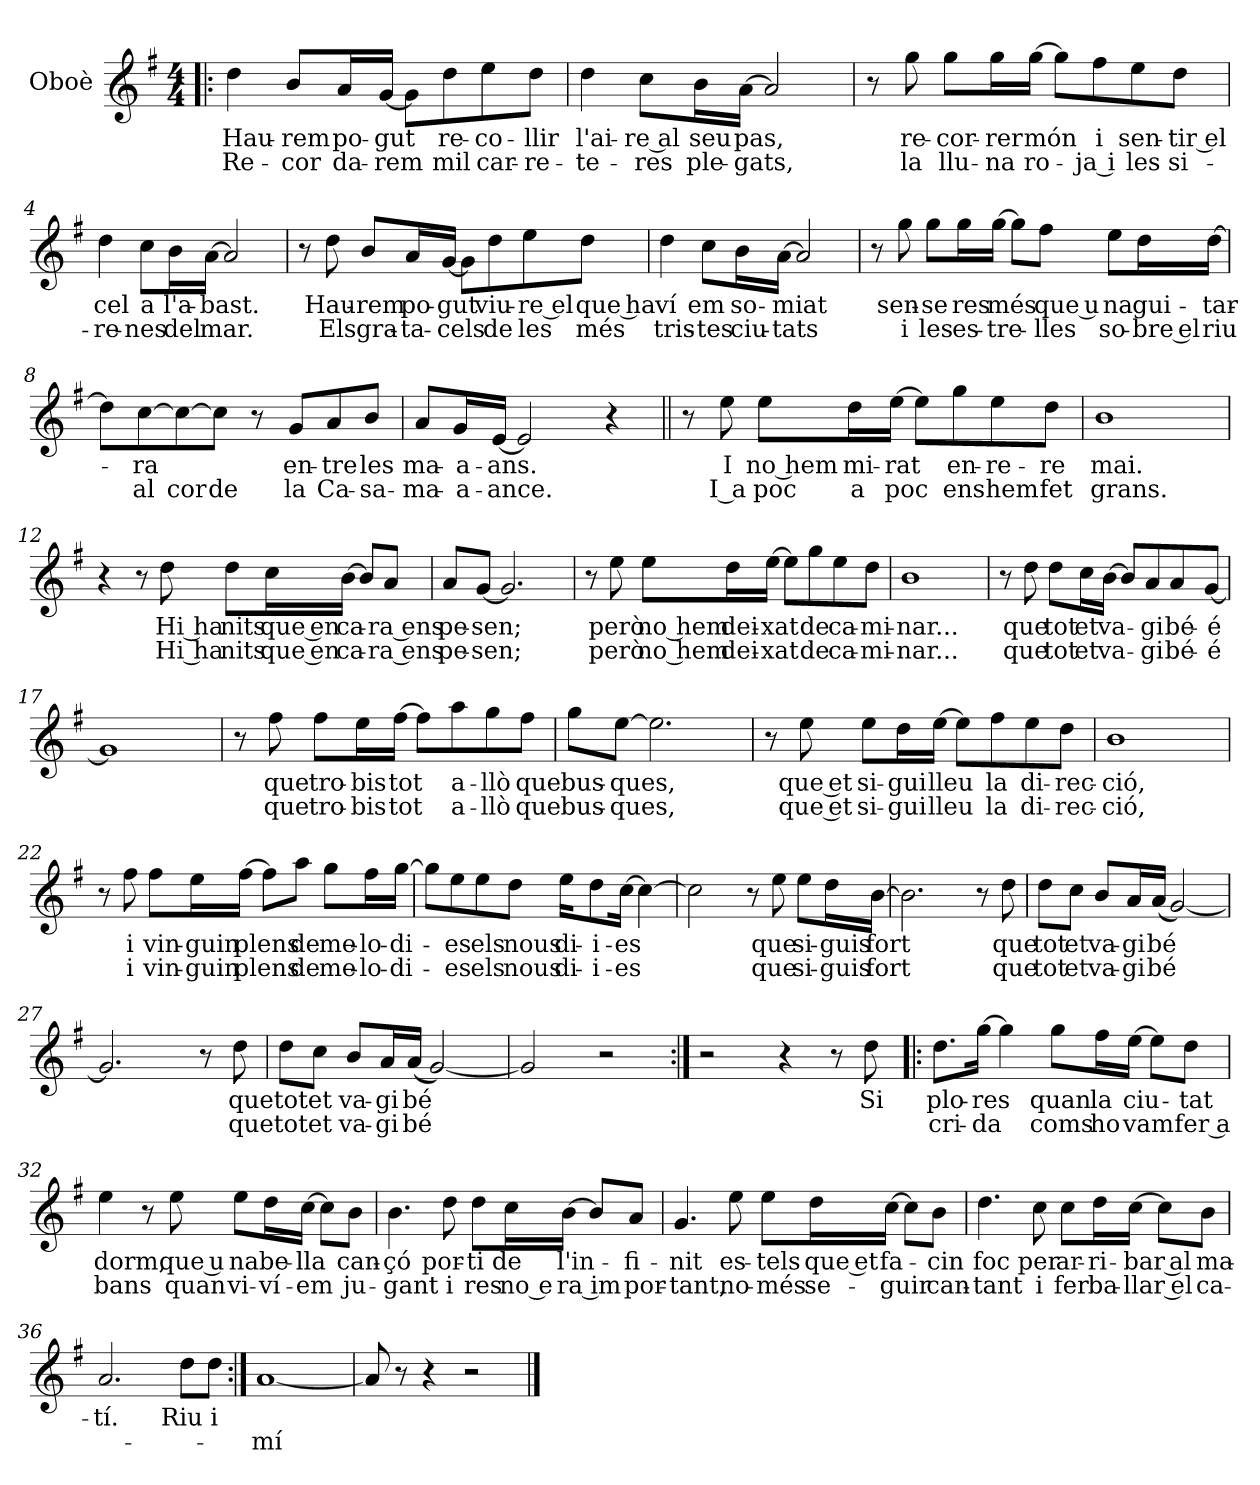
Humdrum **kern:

**kern	**text	**text
*part1	*part1	*part1
*staff1	*staff1	*staff1
*I"Oboè	*	*
*I'Ob.	*	*
*clefG2	*	*
*k[f#]	*	*
*M4/4	*	*
=1!|:	=1!|:	=1!|:
!	!LO:LY:b	!LO:LY:b
4dd\	Hau-	Re-
!	!LO:LY:b	!LO:LY:b
8b/L	-rem	-cor
!	!LO:LY:b	!LO:LY:b
16a/L	po-	da-
!	!LO:LY:b	!LO:LY:b
[16g/JJ	-gut	-rem
8g\L]	.	.
!	!LO:LY:b	!LO:LY:b
8dd\	re-	mil
!	!LO:LY:b	!LO:LY:b
8ee\	-co-	car-
!	!LO:LY:b	!LO:LY:b
8dd\J	-llir	-re-
=2	=2	=2
!	!LO:LY:b	!LO:LY:b
4dd\	l'ai-	-te-
!	!LO:LY:b	!LO:LY:b
8cc\L	re al	-res
!	!LO:LY:b	!LO:LY:b
16b\L	seu	ple-
!	!LO:LY:b	!LO:LY:b
[16a\JJ	pas,	-gats,
2a/]	.	.
=3	=3	=3
8r	.	.
!	!LO:LY:b	!LO:LY:b
8gg\	re-	la
!	!LO:LY:b	!LO:LY:b
8gg\L	-cor-	llu-
!	!LO:LY:b	!LO:LY:b
16gg\L	-rer	-na
!	!LO:LY:b	!LO:LY:b
[16gg\JJ	món	ro-
8gg\L]	.	.
!	!LO:LY:b	!LO:LY:b
8ff#\	i	ja i
!	!LO:LY:b	!LO:LY:b
8ee\	sen-	les
!	!LO:LY:b	!LO:LY:b
8dd\J	tir el	si-
!!LO:LB:g=z
=4	=4	=4
!	!LO:LY:b	!LO:LY:b
4dd\	cel	-re-
!	!LO:LY:b	!LO:LY:b
8cc\L	a	-nes
!	!LO:LY:b	!LO:LY:b
16b\L	l'a-	del
!	!LO:LY:b	!LO:LY:b
[16a\JJ	-bast.	mar.
2a/]	.	.
=5	=5	=5
8r	.	.
!	!LO:LY:b	!LO:LY:b
8dd\	Hau-	Els
!	!LO:LY:b	!LO:LY:b
8b/L	-rem	gra-
!	!LO:LY:b	!LO:LY:b
16a/L	po-	-ta-
!	!LO:LY:b	!LO:LY:b
[16g/JJ	-gut	-cels
8g\L]	.	.
!	!LO:LY:b	!LO:LY:b
8dd\	viu-	de
!	!LO:LY:b	!LO:LY:b
8ee\	re el	les
!	!LO:LY:b	!LO:LY:b
8dd\J	que ha	més
=6	=6	=6
!	!LO:LY:b	!LO:LY:b
4dd\	-ví	tris-
!	!LO:LY:b	!LO:LY:b
8cc\L	em	-tes
!	!LO:LY:b	!LO:LY:b
16b\L	so-	ciu-
!	!LO:LY:b	!LO:LY:b
[16a\JJ	-miat	-tats
2a/]	.	.
!!LO:LB:g=z
=7	=7	=7
8r	.	.
!	!LO:LY:b	!LO:LY:b
8gg\	sen-	i
!	!LO:LY:b	!LO:LY:b
8gg\L	-se	les
!	!LO:LY:b	!LO:LY:b
16gg\L	res	es-
!	!LO:LY:b	!LO:LY:b
[16gg\JJ	més	-tre-
8gg\L]	.	.
!	!LO:LY:b	!LO:LY:b
8ff#\J	que u	-lles
!	!LO:LY:b	!LO:LY:b
8ee\L	-na	so-
!	!LO:LY:b	!LO:LY:b
16dd\L	gui-	bre el
!	!LO:LY:b	!LO:LY:b
[16dd\JJ	-tar-	riu
=8	=8	=8
8dd\L]	.	.
!	!LO:LY:b	!LO:LY:b
[8cc\	-ra	al
!	!	!LO:LY:b
8cc\_	.	cor
!	!	!LO:LY:b
8cc\J]	.	de
8r	.	.
!	!LO:LY:b	!LO:LY:b
8g/L	en-	la
!	!LO:LY:b	!LO:LY:b
8a/	-tre	Ca-
!	!LO:LY:b	!LO:LY:b
8b/J	les	-sa-
=9	=9	=9
!	!LO:LY:b	!LO:LY:b
8a/L	ma-	-ma-
!	!LO:LY:b	!LO:LY:b
16g/L	-a-	-a-
!	!LO:LY:b	!LO:LY:b
[16e/JJ	-ans.	-ance.
2e/]	.	.
4r	.	.
!!LO:LB:g=z
=10||	=10||	=10||
8r	.	.
!	!LO:LY:b	!LO:LY:b
8ee\	I	I a
!	!LO:LY:b	!LO:LY:b
8ee\L	no hem	poc
!	!LO:LY:b	!LO:LY:b
16dd\L	mi-	a
!	!LO:LY:b	!LO:LY:b
[16ee\JJ	-rat	poc
8ee\L]	.	.
!	!LO:LY:b	!LO:LY:b
8gg\	en-	ens
!	!LO:LY:b	!LO:LY:b
8ee\	-re-	hem
!	!LO:LY:b	!LO:LY:b
8dd\J	-re	fet
=11	=11	=11
!	!LO:LY:b	!LO:LY:b
1b	mai.	grans.
=12	=12	=12
4r	.	.
8r	.	.
!	!LO:LY:b	!LO:LY:b
8dd\	Hi ha	Hi ha
!	!LO:LY:b	!LO:LY:b
8dd\L	nits	nits
!	!LO:LY:b	!LO:LY:b
16cc\L	que en	que en
!	!LO:LY:b	!LO:LY:b
[16b\JJ	-ca-	-ca-
8b/L]	.	.
!	!LO:LY:b	!LO:LY:b
8a/J	ra ens	ra ens
=13	=13	=13
!	!LO:LY:b	!LO:LY:b
8a/L	pe-	pe-
!	!LO:LY:b	!LO:LY:b
[8g/J	-sen;	-sen;
2.g/]	.	.
!!LO:LB:g=z
=14	=14	=14
8r	.	.
!	!LO:LY:b	!LO:LY:b
8ee\	però	però
!	!LO:LY:b	!LO:LY:b
8ee\L	no hem	no hem
!	!LO:LY:b	!LO:LY:b
16dd\L	dei-	dei-
!	!LO:LY:b	!LO:LY:b
[16ee\JJ	-xat	-xat
8ee\L]	.	.
!	!LO:LY:b	!LO:LY:b
8gg\	de	de
!	!LO:LY:b	!LO:LY:b
8ee\	ca-	ca-
!	!LO:LY:b	!LO:LY:b
8dd\J	-mi-	-mi-
=15	=15	=15
!	!LO:LY:b	!LO:LY:b
1b	-nar...	-nar...
=16	=16	=16
8r	.	.
!	!LO:LY:b	!LO:LY:b
8dd\	que	que
!	!LO:LY:b	!LO:LY:b
8dd\L	tot	tot
!	!LO:LY:b	!LO:LY:b
16cc\L	et	et
!	!LO:LY:b	!LO:LY:b
[16b\JJ	va-	va-
8b/L]	.	.
!	!LO:LY:b	!LO:LY:b
8a/	-gi	-gi
!	!LO:LY:b	!LO:LY:b
8a/	bé-	bé-
!	!LO:LY:b	!LO:LY:b
[8g/J	-é	-é
=17	=17	=17
1g]	.	.
=18	=18	=18
8r	.	.
!	!LO:LY:b	!LO:LY:b
8ff#\	que	que
!	!LO:LY:b	!LO:LY:b
8ff#\L	tro-	tro-
!	!LO:LY:b	!LO:LY:b
16ee\L	-bis	-bis
!	!LO:LY:b	!LO:LY:b
[16ff#\JJ	tot	tot
8ff#\L]	.	.
!	!LO:LY:b	!LO:LY:b
8aa\	a-	a-
!	!LO:LY:b	!LO:LY:b
8gg\	-llò	-llò
!	!LO:LY:b	!LO:LY:b
8ff#\J	que	que
!!LO:LB:g=z
=19	=19	=19
!	!LO:LY:b	!LO:LY:b
8gg\L	bus-	bus-
!	!LO:LY:b	!LO:LY:b
[8ee\J	-ques,	-ques,
2.ee\]	.	.
=20	=20	=20
8r	.	.
!	!LO:LY:b	!LO:LY:b
8ee\	que et	que et
!	!LO:LY:b	!LO:LY:b
8ee\L	si-	si-
!	!LO:LY:b	!LO:LY:b
16dd\L	-gui	-gui
!	!LO:LY:b	!LO:LY:b
[16ee\JJ	lleu	lleu
8ee\L]	.	.
!	!LO:LY:b	!LO:LY:b
8ff#\	la	la
!	!LO:LY:b	!LO:LY:b
8ee\	di-	di-
!	!LO:LY:b	!LO:LY:b
8dd\J	-rec-	-rec-
=21	=21	=21
!	!LO:LY:b	!LO:LY:b
1b	-ció,	-ció,
=22	=22	=22
8r	.	.
!	!LO:LY:b	!LO:LY:b
8ff#\	i	i
!	!LO:LY:b	!LO:LY:b
8ff#\L	vin-	vin-
!	!LO:LY:b	!LO:LY:b
16ee\L	-guin	-guin
!	!LO:LY:b	!LO:LY:b
[16ff#\JJ	plens	plens
8ff#\L]	.	.
!	!LO:LY:b	!LO:LY:b
8aa\J	de	de
!	!LO:LY:b	!LO:LY:b
8gg\L	me-	me-
!	!LO:LY:b	!LO:LY:b
16ff#\L	-lo-	-lo-
!	!LO:LY:b	!LO:LY:b
[16gg\JJ	-di-	-di-
=23	=23	=23
8gg\L]	.	.
!	!LO:LY:b	!LO:LY:b
8ee\	-es	-es
!	!LO:LY:b	!LO:LY:b
8ee\	els	els
!	!LO:LY:b	!LO:LY:b
8dd\J	nous	nous
!	!LO:LY:b	!LO:LY:b
16ee\KL	di-	di-
!	!LO:LY:b	!LO:LY:b
8dd\	-i-	-i-
!	!LO:LY:b	!LO:LY:b
[16cc\Jk	-es	-es
4cc\_	.	.
!!LO:LB:g=z
=24	=24	=24
2cc\]	.	.
8r	.	.
!	!LO:LY:b	!LO:LY:b
8ee\	que	que
!	!LO:LY:b	!LO:LY:b
8ee\L	si-	si-
!	!LO:LY:b	!LO:LY:b
16dd\L	-guis	-guis
!	!LO:LY:b	!LO:LY:b
[16b\JJ	fort	fort
=25	=25	=25
2.b\]	.	.
8r	.	.
!	!LO:LY:b	!LO:LY:b
8dd\	que	que
=26	=26	=26
!	!LO:LY:b	!LO:LY:b
8dd\L	tot	tot
!	!LO:LY:b	!LO:LY:b
8cc\J	et	et
!	!LO:LY:b	!LO:LY:b
8b/L	va-	va-
!	!LO:LY:b	!LO:LY:b
16a/L	-gi	-gi
!	!LO:LY:b	!LO:LY:b
(<16a/JJ	bé	bé
[2g/)	.	.
=27	=27	=27
2.g/]	.	.
8r	.	.
!	!LO:LY:b	!LO:LY:b
8dd\	que	que
=28	=28	=28
!	!LO:LY:b	!LO:LY:b
8dd\L	tot	tot
!	!LO:LY:b	!LO:LY:b
8cc\J	et	et
!	!LO:LY:b	!LO:LY:b
8b/L	va-	va-
!	!LO:LY:b	!LO:LY:b
16a/L	-gi	-gi
!	!LO:LY:b	!LO:LY:b
(<16a/JJ	bé	bé
[2g/)	.	.
=29	=29	=29
2g/]	.	.
2r	.	.
=30:|!	=30:|!	=30:|!
2r	.	.
4r	.	.
8r	.	.
!	!LO:LY:b	!
8dd\	Si	.
!!LO:LB:g=z
=31!|:	=31!|:	=31!|:
!	!LO:LY:b	!LO:LY:b
8.dd\L	plo-	cri-
!	!LO:LY:b	!LO:LY:b
[16gg\Jk	-res	-da
4gg\]	.	.
!	!LO:LY:b	!LO:LY:b
8gg\L	quan	coms
!	!LO:LY:b	!LO:LY:b
16ff#\L	la	ho
!	!LO:LY:b	!LO:LY:b
[16ee\JJ	ciu-	vam
8ee\L]	.	.
!	!LO:LY:b	!LO:LY:b
8dd\J	-tat	fer a
=32	=32	=32
!	!LO:LY:b	!LO:LY:b
4ee\	dorm,	-bans
8r	.	.
!	!LO:LY:b	!LO:LY:b
8ee\	que u	quan
!	!LO:LY:b	!LO:LY:b
8ee\L	-na	vi-
!	!LO:LY:b	!LO:LY:b
16dd\L	be-	-ví-
!	!LO:LY:b	!LO:LY:b
[16cc\JJ	-lla	-em
8cc\L]	.	.
!	!LO:LY:b	!LO:LY:b
8b\J	can-	ju-
=33	=33	=33
!	!LO:LY:b	!LO:LY:b
4.b\	-çó	-gant
!	!LO:LY:b	!LO:LY:b
8dd\	por-	i
!	!LO:LY:b	!LO:LY:b
8dd\L	-ti	res
!	!LO:LY:b	!LO:LY:b
16cc\L	de	no e
!	!LO:LY:b	!LO:LY:b
[16b\JJ	l'in-	ra im
8b/L]	.	.
!	!LO:LY:b	!LO:LY:b
8a/J	-fi-	-por-
!!LO:LB:g=z
=34	=34	=34
!	!LO:LY:b	!LO:LY:b
4.g/	-nit	-tant,
!	!LO:LY:b	!LO:LY:b
8ee\	es-	no-
!	!LO:LY:b	!LO:LY:b
8ee\L	-tels	-més
!	!LO:LY:b	!LO:LY:b
16dd\L	que et	se-
!	!LO:LY:b	!LO:LY:b
[16cc\JJ	fa-	-guir
8cc\L]	.	.
!	!LO:LY:b	!LO:LY:b
8b\J	-cin	can-
=35	=35	=35
!	!LO:LY:b	!LO:LY:b
4.dd\	foc	-tant
!	!LO:LY:b	!LO:LY:b
8cc\	per	i
!	!LO:LY:b	!LO:LY:b
8cc\L	ar-	fer
!	!LO:LY:b	!LO:LY:b
16dd\L	-ri-	ba-
!	!LO:LY:b	!LO:LY:b
[16cc\JJ	bar al	llar el
8cc\L]	.	.
!	!LO:LY:b	!LO:LY:b
8b\J	ma-	ca-
=36	=36	=36
!	!LO:LY:b	!
2.a/	-tí.	.
!	!LO:LY:b	!
8dd\L	Riu	.
!	!LO:LY:b	!
8dd\J	i	.
=37:|!	=37:|!	=37:|!
!	!	!LO:LY:b
[1a	.	mí
=38	=38	=38
8a/]	.	.
8r	.	.
4r	.	.
2r	.	.
==	==	==
*-	*-	*-
